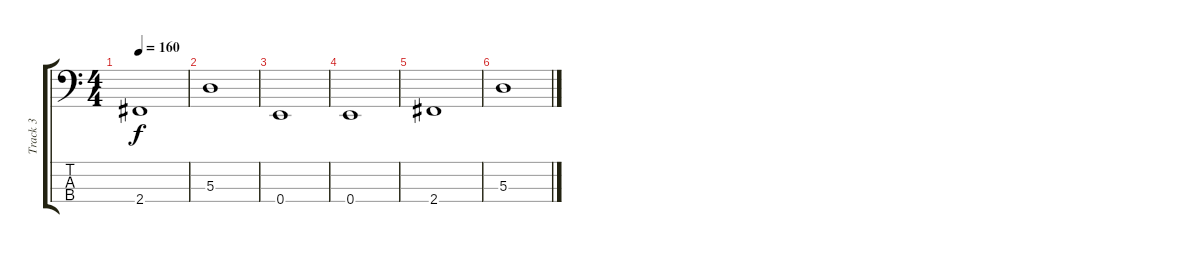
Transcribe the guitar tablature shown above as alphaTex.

\track ("Track 3" "Track 3") {instrument electricbasspick}
\staff {score tabs}
\tuning (G2 D2 A1 E1) {hide}
\ts (4 4)
\tempo 160
\clef f4
\ks c
2.4.1{dy f} |
5.3.1 |
0.4.1 |
0.4.1 |
2.4.1 |
5.3.1
